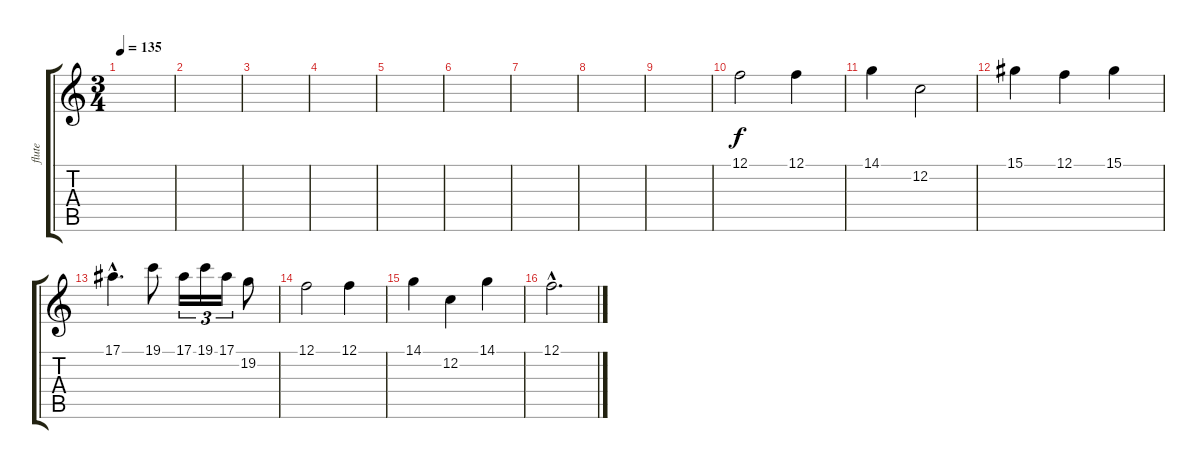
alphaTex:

\track ("flute" "flute") {instrument flute}
\staff {score tabs}
\tuning (F4 C4 Ab3 Eb3 Bb2 F2) {hide}
\ts (3 4)
\tempo 135
\clef g2
\ks c
|
|
|
|
|
|
|
|
|
12.1.2 12.1.4 |
14.1.4 12.2.2 |
15.1.4 12.1.4 15.1.4 |
17.1{hac}.4{d} 19.1.8 17.1.16{tu (3 2)} 19.1.16{tu (3 2)} 17.1.16{tu (3 2)} 19.2.8 |
12.1.2 12.1.4 |
14.1.4 12.2.4 14.1.4 |
12.1{hac}.2{d}
